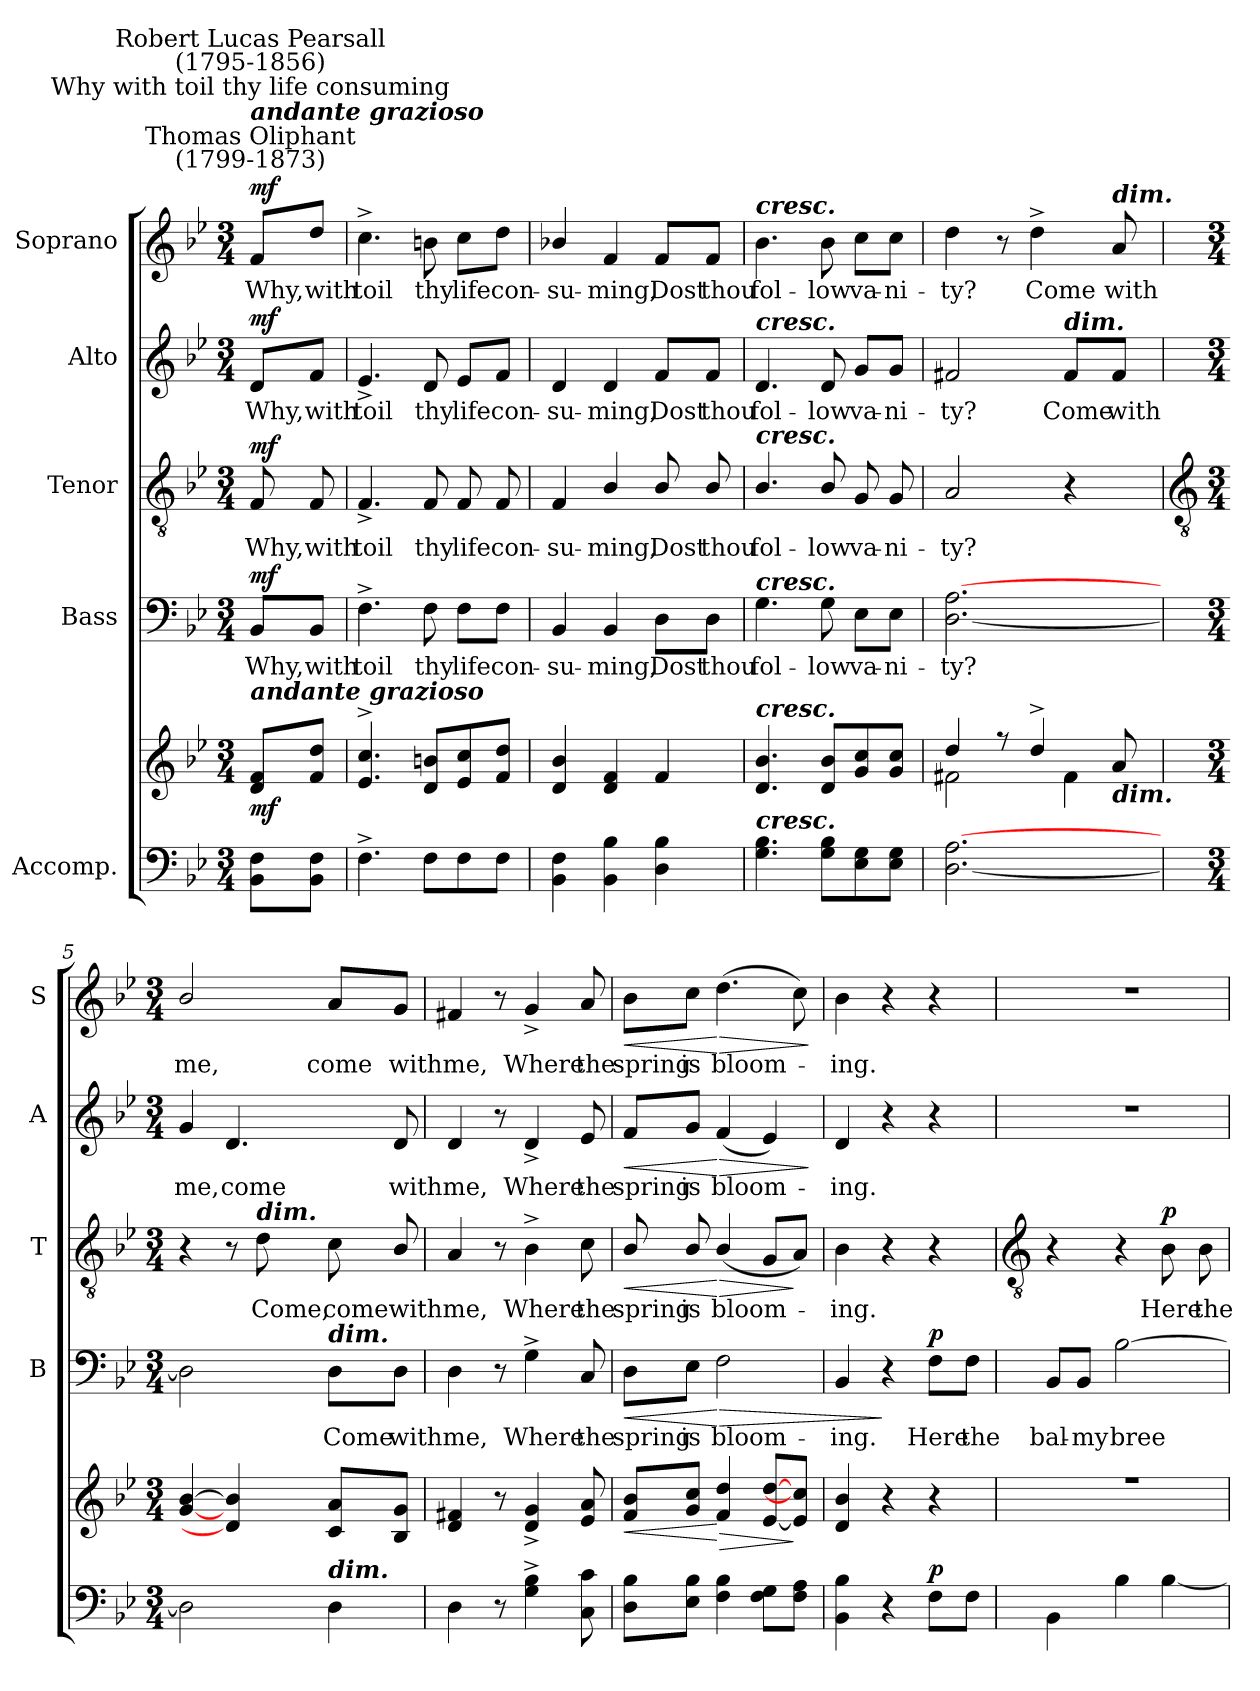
**kern	**kern	**dynam	**kern	**text	**dynam	**kern	**text	**dynam	**kern	**text	**dynam	**kern	**text	**dynam
*part5	*part5	*part5	*part4	*part4	*part4	*part3	*part3	*part3	*part2	*part2	*part2	*part1	*part1	*part1
*staff6	*staff5	*staff5/6	*staff4	*staff4	*staff4	*staff3	*staff3	*staff3	*staff2	*staff2	*staff2	*staff1	*staff1	*staff1
*I"Accomp.	*	*	*I"Bass	*	*	*I"Tenor	*	*	*I"Alto	*	*	*I"Soprano	*	*
*	*	*	*I'B	*	*	*I'T	*	*	*I'A	*	*	*I'S	*	*
*clefF4	*clefG2	*	*clefF4	*	*	*clefGv2	*	*	*clefG2	*	*	*clefG2	*	*
*k[b-e-]	*k[b-e-]	*	*k[b-e-]	*	*	*k[b-e-]	*	*	*k[b-e-]	*	*	*k[b-e-]	*	*
*B-:	*B-:	*	*B-:	*	*	*B-:	*	*	*B-:	*	*	*B-:	*	*
*M3/4	*M3/4	*	*M3/4	*	*	*M3/4	*	*	*M3/4	*	*	*M3/4	*	*
=	=	=	=	=	=	=	=	=	=	=	=	=	=	=
*	*^	*	*	*	*	*	*	*	*	*	*	*	*	*
!	!	!	!	!	!	!	!	!	!	!	!	!	!LO:TX:a:cj:t=Thomas Oliphant\n(1799-1873)	!	!
!	!	!	!	!	!	!	!	!	!	!	!	!	!LO:TX:a:Bi:t=andante grazioso	!	!
!	!	!	!	!	!	!	!	!	!	!	!	!	!LO:TX:a:cj:t=Why with toil thy life consuming	!	!
!	!	!	!	!	!	!	!	!	!	!	!	!	!LO:TX:a:cj:t=Robert Lucas Pearsall\n(1795-1856)	!	!
!	!LO:TX:a:Bi:t=andante grazioso	!	!	!	!	!	!	!	!	!	!	!	!	!	!
!	!	!	!LO:DY:b	!	!LO:LY:b	!LO:DY:b	!	!LO:LY:b	!LO:DY:b	!	!LO:LY:b	!LO:DY:b	!	!LO:LY:b	!LO:DY:b
8BB- 8FL	8d/ 8f/L	4ryy	mf	8BB-/L	Why,	mf	8F	Why,	mf	8d/L	Why,	mf	8f/L	Why,	mf
!	!	!	!	!	!LO:LY:b	!	!	!LO:LY:b	!	!	!LO:LY:b	!	!	!LO:LY:b	!
8BB- 8FJ	8f/ 8dd/J	.	.	8BB-/J	with	.	8F	with	.	8f/J	with	.	8dd/J	with	.
=1	=1	=1	=1	=1	=1	=1	=1	=1	=1	=1	=1	=1	=1	=1	=1
!	!	!LO:N:vis=1	!	!	!LO:LY:b	!	!	!LO:LY:b	!	!	!LO:LY:b	!	!	!LO:LY:b	!
4.F^	4.e-/^ 4.cc/^	2.ryy	.	4.F^	toil	.	4.F^	toil	.	4.e-^	toil	.	4.cc^	toil	.
!	!	!	!	!	!LO:LY:b	!	!	!LO:LY:b	!	!	!LO:LY:b	!	!	!LO:LY:b	!
8FL	8d/ 8bn/L	.	.	8F	thy	.	8F	thy	.	8d	thy	.	8bn	thy	.
!	!	!	!	!	!LO:LY:b	!	!	!LO:LY:b	!	!	!LO:LY:b	!	!	!LO:LY:b	!
8F	8e-/ 8cc/	.	.	8F\L	life	.	8F	life	.	8e-/L	life	.	8cc\L	life	.
!	!	!	!	!	!LO:LY:b	!	!	!LO:LY:b	!	!	!LO:LY:b	!	!	!LO:LY:b	!
8FJ	8f/ 8dd/J	.	.	8F\J	con-	.	8F	con-	.	8f/J	con-	.	8dd\J	con-	.
=2	=2	=2	=2	=2	=2	=2	=2	=2	=2	=2	=2	=2	=2	=2	=2
!	!	!LO:N:vis=1	!	!	!LO:LY:b	!	!	!LO:LY:b	!	!	!LO:LY:b	!	!	!LO:LY:b	!
4BB- 4F	4d/ 4b-/	2.ryy	.	4BB-	-su-	.	4F	-su-	.	4d	-su-	.	4b-X/	-su-	.
!	!	!	!	!	!LO:LY:b	!	!	!LO:LY:b	!	!	!LO:LY:b	!	!	!LO:LY:b	!
4BB- 4B-	4d/ 4f/	.	.	4BB-	-ming,	.	4B-/	-ming,	.	4d	-ming,	.	4f	-ming,	.
!	!	!	!	!	!LO:LY:b	!	!	!LO:LY:b	!	!	!LO:LY:b	!	!	!LO:LY:b	!
4D 4B-	4f/	.	.	8D\L	Dost	.	8B-/	Dost	.	8f/L	Dost	.	8f/L	Dost	.
!	!	!	!	!	!LO:LY:b	!	!	!LO:LY:b	!	!	!LO:LY:b	!	!	!LO:LY:b	!
.	.	.	.	8D\J	thou	.	8B-/	thou	.	8f/J	thou	.	8f/J	thou	.
=3	=3	=3	=3	=3	=3	=3	=3	=3	=3	=3	=3	=3	=3	=3	=3
!	!	!	!	!	!	!	!	!	!	!	!	!	!LO:TX:a:Bi:t=cresc.	!	!
!	!	!	!	!	!	!	!	!	!	!LO:TX:a:Bi:t=cresc.	!	!	!	!	!
!	!	!	!	!	!	!	!LO:TX:a:Bi:t=cresc.	!	!	!	!	!	!	!	!
!	!	!	!	!LO:TX:a:Bi:t=cresc.	!	!	!	!	!	!	!	!	!	!	!
!	!LO:TX:a:Bi:t=cresc.	!	!	!	!	!	!	!	!	!	!	!	!	!	!
!LO:TX:a:Bi:t=cresc.	!	!	!	!	!	!	!	!	!	!	!	!	!	!	!
!	!	!LO:N:vis=1	!	!	!LO:LY:b	!	!	!LO:LY:b	!	!	!LO:LY:b	!	!	!LO:LY:b	!
4.G 4.B-	4.d/ 4.b-/	2.ryy	.	4.G	fol-	.	4.B-/	fol-	.	4.d	fol-	.	4.b-	fol-	.
!	!	!	!	!	!LO:LY:b	!	!	!LO:LY:b	!	!	!LO:LY:b	!	!	!LO:LY:b	!
8G 8B-L	8d/ 8b-/L	.	.	8G	-low	.	8B-/	-low	.	8d	-low	.	8b-	-low	.
!	!	!	!	!	!LO:LY:b	!	!	!LO:LY:b	!	!	!LO:LY:b	!	!	!LO:LY:b	!
8E- 8G	8g/ 8cc/	.	.	8E-\L	va-	.	8G	va-	.	8g/L	va-	.	8cc\L	va-	.
!	!	!	!	!	!LO:LY:b	!	!	!LO:LY:b	!	!	!LO:LY:b	!	!	!LO:LY:b	!
8E- 8GJ	8g/ 8cc/J	.	.	8E-\J	-ni-	.	8G	-ni-	.	8g/J	-ni-	.	8cc\J	-ni-	.
=4	=4	=4	=4	=4	=4	=4	=4	=4	=4	=4	=4	=4	=4	=4	=4
!	!	!	!	!	!LO:LY:b	!	!	!LO:LY:b	!	!	!LO:LY:b	!	!	!LO:LY:b	!
[2.D [2.A	4dd/	2f#X\	.	[2.D [2.A	-ty?	.	2A	-ty?	.	2f#X	-ty?	.	4dd	-ty?	.
.	8r	.	.	.	.	.	.	.	.	.	.	.	8r	.	.
!	!	!	!	!	!	!	!	!	!	!	!	!	!	!LO:LY:b	!
.	4dd^/	.	.	.	.	.	.	.	.	.	.	.	4dd^	Come	.
!	!	!	!	!	!	!	!	!	!	!LO:TX:a:Bi:t=dim.	!	!	!	!	!
!	!	!	!	!	!	!	!	!	!	!	!LO:LY:b	!	!	!	!
.	.	4f#\	.	.	.	.	4r	.	.	8f#/L	Come	.	.	.	.
!	!	!	!	!	!	!	!	!	!	!	!	!	!LO:TX:a:Bi:t=dim.	!	!
!	!LO:TX:b:Bi:t=dim.	!	!	!	!	!	!	!	!	!	!	!	!	!	!
!	!	!	!	!	!	!	!	!	!	!	!LO:LY:b	!	!	!LO:LY:b	!
.	8a/	.	.	.	.	.	.	.	.	8f#/J	with	.	8a	with	.
*	*v	*v	*	*	*	*	*	*	*	*	*	*	*	*	*
!!LO:LB:g=z
=5	=5	=5	=5	=5	=5	=5	=5	=5	=5	=5	=5	=5	=5	=5
*	*	*	*	*	*	*clefGv2	*	*	*	*	*	*	*	*
*M3/4	*M3/4	*	*M3/4	*	*	*M3/4	*	*	*M3/4	*	*	*M3/4	*	*
!	!	!	!	!	!	!	!	!	!	!LO:LY:b	!	!	!LO:LY:b	!
2D]	[4g/ [4b-/	.	2D]	.	.	4r	.	.	4g	me,	.	2b-/	me,	.
!	!	!	!	!	!	!	!	!	!	!LO:LY:b	!	!	!	!
.	4d] 4b-]	.	.	.	.	8r	.	.	4.d	come	.	.	.	.
!	!	!	!	!	!	!LO:TX:a:Bi:t=dim.	!	!	!	!	!	!	!	!
!	!	!	!	!	!	!	!LO:LY:b	!	!	!	!	!	!	!
.	.	.	.	.	.	8d	Come,	.	.	.	.	.	.	.
!	!	!	!LO:TX:a:Bi:t=dim.	!	!	!	!	!	!	!	!	!	!	!
!LO:TX:a:Bi:t=dim.	!	!	!	!	!	!	!	!	!	!	!	!	!	!
!	!	!	!	!LO:LY:b	!	!	!LO:LY:b	!	!	!	!	!	!LO:LY:b	!
4D	8c 8aL	.	8D\L	Come	.	8c	come	.	.	.	.	8a/L	come	.
!	!	!	!	!LO:LY:b	!	!	!LO:LY:b	!	!	!LO:LY:b	!	!	!LO:LY:b	!
.	8B- 8gJ	.	8D\J	with	.	8B-/	with	.	8d	with	.	8g/J	with	.
=6	=6	=6	=6	=6	=6	=6	=6	=6	=6	=6	=6	=6	=6	=6
!	!	!	!	!LO:LY:b	!	!	!LO:LY:b	!	!	!LO:LY:b	!	!	!LO:LY:b	!
4D	4d 4f#X	.	4D	me,	.	4A	me,	.	4d	me,	.	4f#X	me,	.
8r	8r	.	8r	.	.	8r	.	.	8r	.	.	8r	.	.
!	!	!	!	!LO:LY:b	!	!	!LO:LY:b	!	!	!LO:LY:b	!	!	!LO:LY:b	!
4G^ 4B-^	4d^ 4g^	.	4G^	Where	.	4B-^	Where	.	4d^	Where	.	4g^	Where	.
!	!	!	!	!LO:LY:b	!	!	!LO:LY:b	!	!	!LO:LY:b	!	!	!LO:LY:b	!
8C 8c	8e- 8a	.	8C	the	.	8c	the	.	8e-	the	.	8a	the	.
=7	=7	=7	=7	=7	=7	=7	=7	=7	=7	=7	=7	=7	=7	=7
!	!	!LO:HP:b	!	!LO:LY:b	!LO:HP:b	!	!LO:LY:b	!LO:HP:b	!	!LO:LY:b	!LO:HP:b	!	!LO:LY:b	!LO:HP:b
8D 8B-L	8f 8b-L	<	8D\L	spring	<	8B-/	spring	<	8f/L	spring	<	8b-\L	spring	<
!	!	!	!	!LO:LY:b	!	!	!LO:LY:b	!	!	!LO:LY:b	!	!	!LO:LY:b	!
8E- 8B-J	8g 8ccJ	.	8E-\J	is	.	8B-/	is	.	8g/J	is	.	8cc\J	is	.
!	!	!LO:HP:n=1:b	!	!LO:LY:b	!LO:HP:n=1:b	!	!LO:LY:b	!LO:HP:n=1:b	!	!LO:LY:b	!LO:HP:n=1:b	!	!LO:LY:b	!LO:HP:n=1:b
4F 4B-	4f 4dd	[ >	2F	bloom-	[ >	(<4B-/	bloom-	[ >	(<4f	bloom-	[ >	(>4.dd	bloom-	[ >
8F 8GL	[8e- [8ddL	.	.	.	.	8GL	.	.	4e-)	.	.	.	.	.
8F 8AJ	8e-] 8cc]J	]	.	.	.	8AJ)	.	]	.	.	.	8cc)	.	.
.	.	.	.	.	.	.	.	.	.	.	]	.	.	]
=8	=8	=8	=8	=8	=8	=8	=8	=8	=8	=8	=8	=8	=8	=8
!	!	!	!	!LO:LY:b	!	!	!LO:LY:b	!	!	!LO:LY:b	!	!	!LO:LY:b	!
4BB- 4B-	4d 4b-	.	4BB-	-ing.	.	4B-	ing.	.	4d	ing.	.	4b-	ing.	.
4r	4r	.	4r	.	]	4r	.	.	4r	.	.	4r	.	.
!	!	!LO:DY:a=2	!	!LO:LY:b	!LO:DY:b	!	!	!	!	!	!	!	!	!
8FL	4r	p	8F\L	Here	p	4r	.	.	4r	.	.	4r	.	.
!	!	!	!	!LO:LY:b	!	!	!	!	!	!	!	!	!	!
8FJ	.	.	8F\J	the	.	.	.	.	.	.	.	.	.	.
!!LO:LB:g=z
=9	=9	=9	=9	=9	=9	=9	=9	=9	=9	=9	=9	=9	=9	=9
*	*	*	*	*	*	*clefGv2	*	*	*	*	*	*	*	*
*	*^	*	*	*	*	*	*	*	*	*	*	*	*	*
!LO:N:vis=1	!LO:N:vis=1	!LO:N:vis=1	!	!	!LO:LY:b	!	!	!	!	!LO:N:vis=1	!	!	!LO:N:vis=1	!	!
*^	*	*	*	*	*	*	*	*	*	*	*	*	*	*	*
2.ryy	4BB-\	2.r	2.ryy	.	8BB-/L	bal-	.	4r	.	.	2.r	.	.	2.r	.	.
!	!	!	!	!	!	!LO:LY:b	!	!	!	!	!	!	!	!	!	!
.	.	.	.	.	8BB-/J	-my	.	.	.	.	.	.	.	.	.	.
!	!	!	!	!	!	!LO:LY:b	!	!	!	!	!	!	!	!	!	!
.	4B-\	.	.	.	[2B-\	bree-	.	4r	.	.	.	.	.	.	.	.
!	!	!	!	!	!	!	!	!	!LO:LY:b	!LO:DY:b	!	!	!	!	!	!
.	[4B-\	.	.	.	.	.	.	8B-	Here	p	.	.	.	.	.	.
!	!	!	!	!	!	!	!	!	!LO:LY:b	!	!	!	!	!	!	!
.	.	.	.	.	.	.	.	8B-	the	.	.	.	.	.	.	.
*v	*v	*	*	*	*	*	*	*	*	*	*	*	*	*	*	*
*	*v	*v	*	*	*	*	*	*	*	*	*	*	*	*	*
=	=	=	=	=	=	=	=	=	=	=	=	=	=	=
*-	*-	*-	*-	*-	*-	*-	*-	*-	*-	*-	*-	*-	*-	*-
